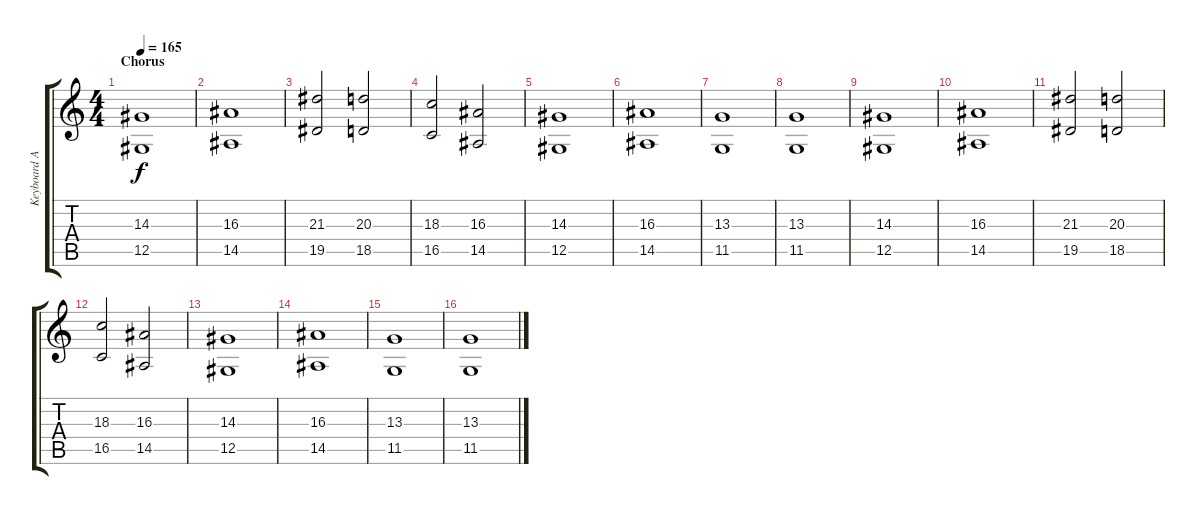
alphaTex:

\track ("Keyboard Aahs" "Keyboard A") {instrument choiraahs}
\staff {score tabs}
\tuning (Eb4 Bb3 Gb3 Db3 Ab2 Eb2) {hide}
\ts (4 4)
\section ("" "Chorus")
\tempo 165
\clef g2
\ks c
(14.3 12.5).1{dy f} |
(16.3 14.5).1 |
(21.3 19.5).2 (20.3 18.5).2 |
(18.3 16.5).2 (16.3 14.5).2 |
(14.3 12.5).1 |
(16.3 14.5).1 |
(13.3 11.5).1 |
(13.3 11.5).1 |
(14.3 12.5).1 |
(16.3 14.5).1 |
(21.3 19.5).2 (20.3 18.5).2 |
(18.3 16.5).2 (16.3 14.5).2 |
(14.3 12.5).1 |
(16.3 14.5).1 |
(13.3 11.5).1 |
(13.3 11.5).1
